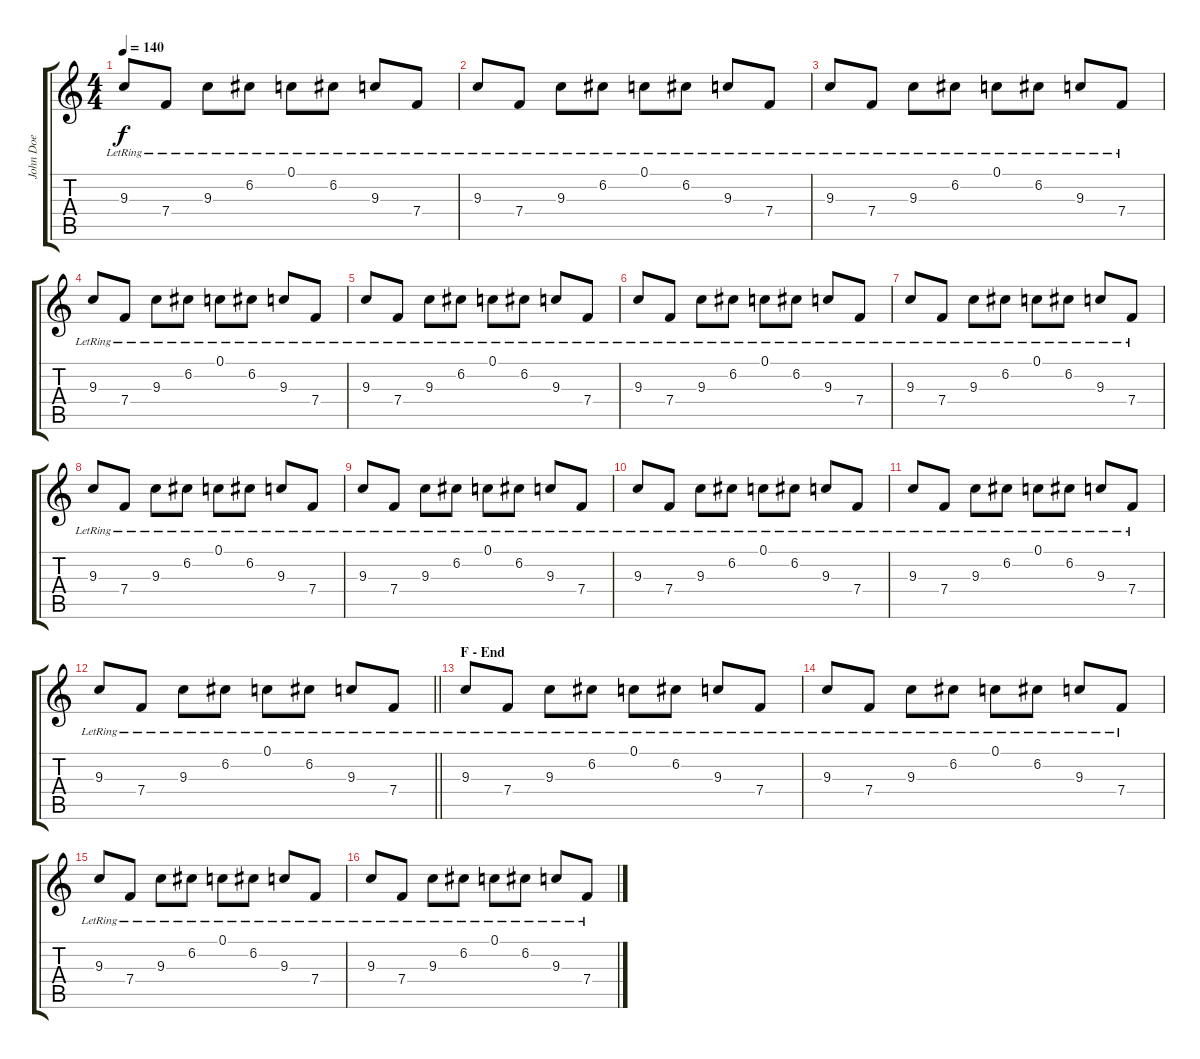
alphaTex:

\track ("John Doe" "John Doe") {instrument distortionguitar}
\staff {score tabs}
\tuning (C4 G3 Eb3 Bb2 F2 C2) {hide}
\ts (4 4)
\tempo 140
\clef g2
\ks c
9.3{lr}.8{dy f} 7.4{lr}.8 9.3{lr}.8 6.2{lr}.8 0.1{lr}.8 6.2{lr}.8 9.3{lr}.8 7.4{lr}.8 |
9.3{lr}.8 7.4{lr}.8 9.3{lr}.8 6.2{lr}.8 0.1{lr}.8 6.2{lr}.8 9.3{lr}.8 7.4{lr}.8 |
9.3{lr}.8 7.4{lr}.8 9.3{lr}.8 6.2{lr}.8 0.1{lr}.8 6.2{lr}.8 9.3{lr}.8 7.4{lr}.8 |
9.3{lr}.8 7.4{lr}.8 9.3{lr}.8 6.2{lr}.8 0.1{lr}.8 6.2{lr}.8 9.3{lr}.8 7.4{lr}.8 |
9.3{lr}.8 7.4{lr}.8 9.3{lr}.8 6.2{lr}.8 0.1{lr}.8 6.2{lr}.8 9.3{lr}.8 7.4{lr}.8 |
9.3{lr}.8 7.4{lr}.8 9.3{lr}.8 6.2{lr}.8 0.1{lr}.8 6.2{lr}.8 9.3{lr}.8 7.4{lr}.8 |
9.3{lr}.8 7.4{lr}.8 9.3{lr}.8 6.2{lr}.8 0.1{lr}.8 6.2{lr}.8 9.3{lr}.8 7.4{lr}.8 |
9.3{lr}.8 7.4{lr}.8 9.3{lr}.8 6.2{lr}.8 0.1{lr}.8 6.2{lr}.8 9.3{lr}.8 7.4{lr}.8 |
9.3{lr}.8 7.4{lr}.8 9.3{lr}.8 6.2{lr}.8 0.1{lr}.8 6.2{lr}.8 9.3{lr}.8 7.4{lr}.8 |
9.3{lr}.8 7.4{lr}.8 9.3{lr}.8 6.2{lr}.8 0.1{lr}.8 6.2{lr}.8 9.3{lr}.8 7.4{lr}.8 |
9.3{lr}.8 7.4{lr}.8 9.3{lr}.8 6.2{lr}.8 0.1{lr}.8 6.2{lr}.8 9.3{lr}.8 7.4{lr}.8 |
\barLineRight lightlight
9.3{lr}.8 7.4{lr}.8 9.3{lr}.8 6.2{lr}.8 0.1{lr}.8 6.2{lr}.8 9.3{lr}.8 7.4{lr}.8 |
\section ("" "F - End")
9.3{lr}.8 7.4{lr}.8 9.3{lr}.8 6.2{lr}.8 0.1{lr}.8 6.2{lr}.8 9.3{lr}.8 7.4{lr}.8 |
9.3{lr}.8 7.4{lr}.8 9.3{lr}.8 6.2{lr}.8 0.1{lr}.8 6.2{lr}.8 9.3{lr}.8 7.4{lr}.8 |
9.3{lr}.8 7.4{lr}.8 9.3{lr}.8 6.2{lr}.8 0.1{lr}.8 6.2{lr}.8 9.3{lr}.8 7.4{lr}.8 |
9.3{lr}.8 7.4{lr}.8 9.3{lr}.8 6.2{lr}.8 0.1{lr}.8 6.2{lr}.8 9.3{lr}.8 7.4{lr}.8
